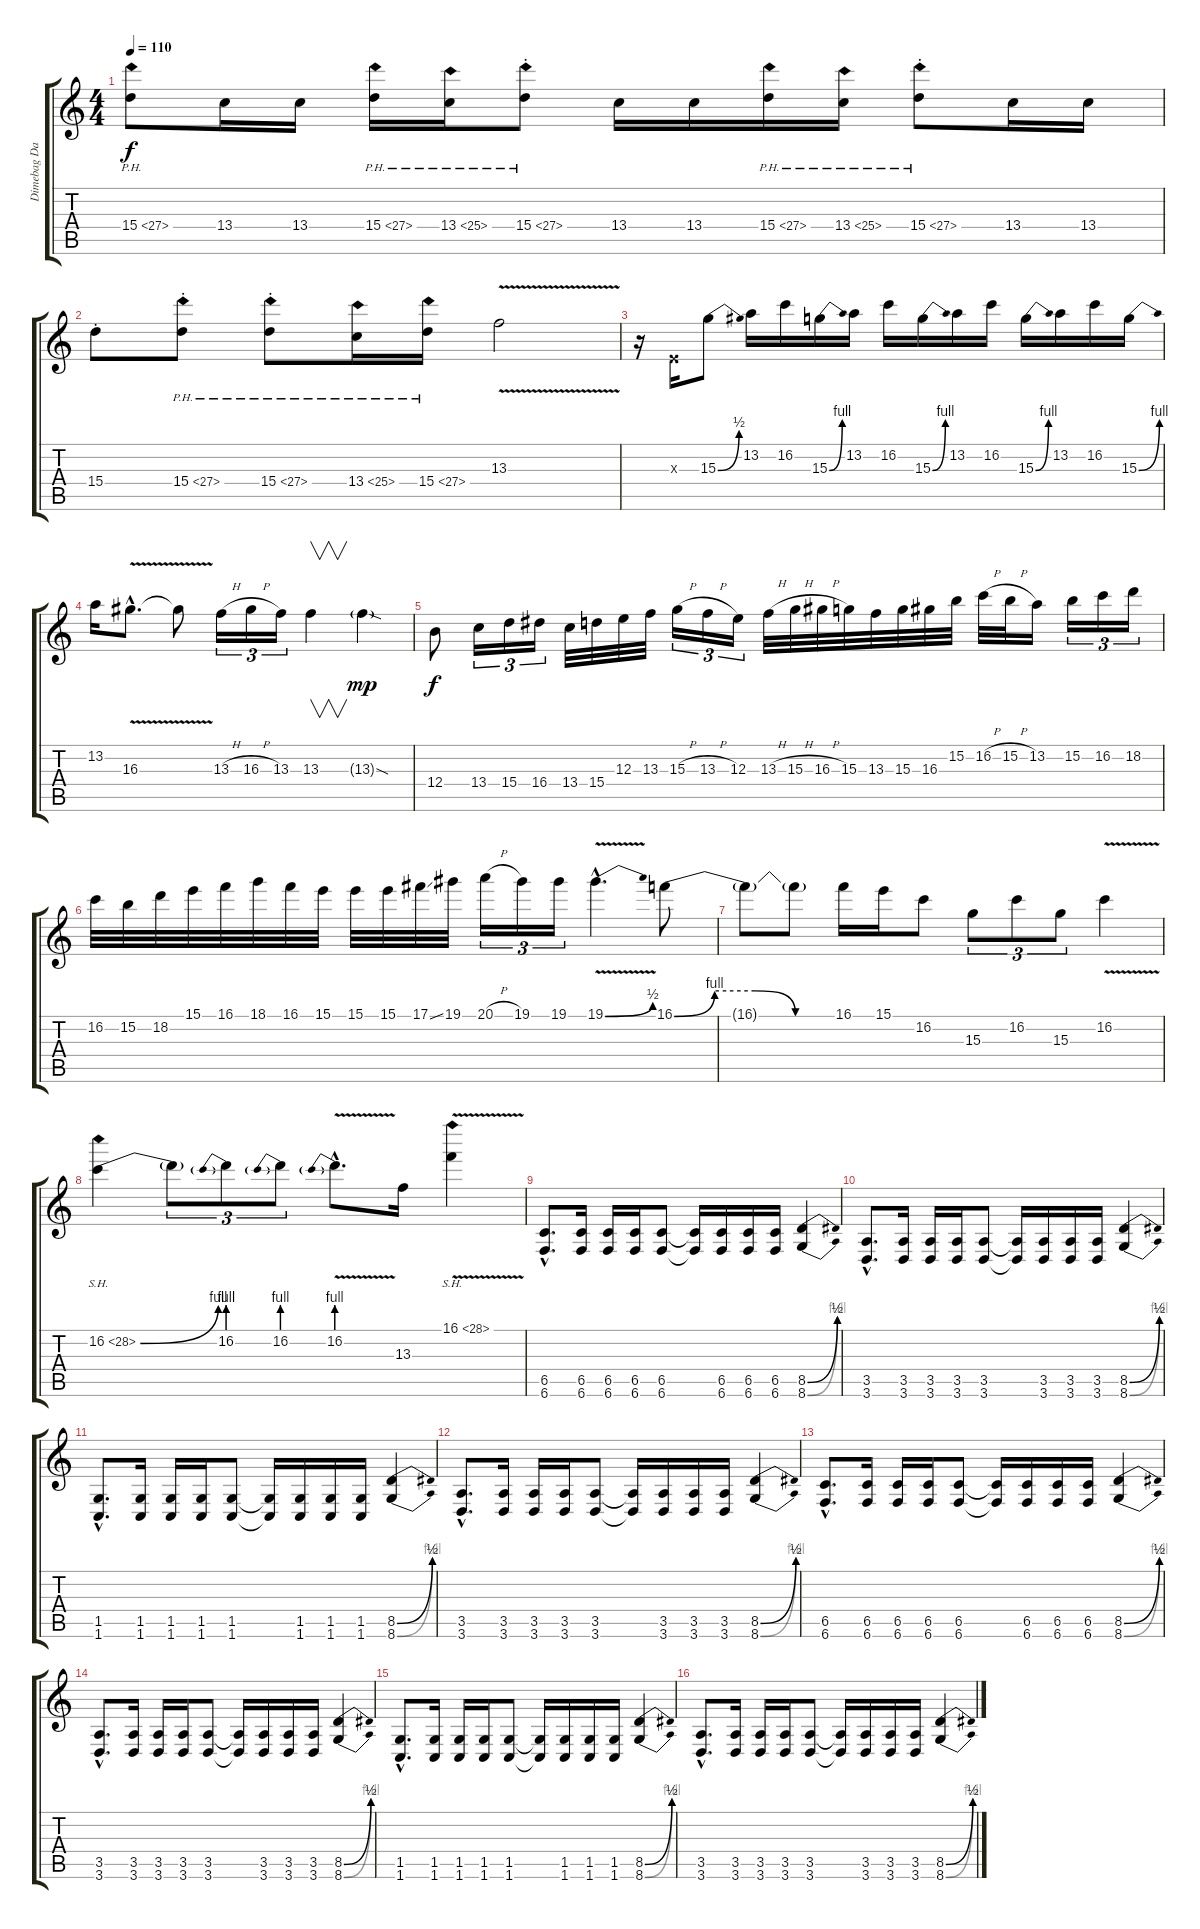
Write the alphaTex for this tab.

\track ("Dimebag Darrel" "Dimebag Da") {instrument distortionguitar}
\staff {score tabs}
\tuning (Db4 Ab3 E3 B2 Gb2 B1) {hide}
\ts (4 4)
\tempo 110
\clef g2
\ks c
15.4{ph 12}.8{dy f} 13.4.16 13.4.16 15.4{ph 12}.16 13.4{ph 12}.16 15.4{ph 12 st}.8 13.4.16 13.4.16 15.4{ph 12}.16 13.4{ph 12}.16 15.4{ph 12 st}.8 13.4.16 13.4.16 |
15.4{st}.8 15.4{ph 12 st}.8 15.4{ph 12 st}.8 13.4{ph 12}.16 15.4{ph 12}.16 13.3{v}.2 |
r.16 0.3{x}.16 15.3{be (bend 0 0 60 2)}.8 13.2.16 16.2.16 15.3{be (bend 0 0 60 4)}.16 13.2.16 16.2.16 15.3{be (bend 0 0 60 4)}.16 13.2.16 16.2.16 15.3{be (bend 0 0 60 4)}.16 13.2.16 16.2.16 15.3{be (bend 0 0 60 4)}.16 |
13.2.16 16.3{v hac}.8{d} 16.3{t}.8 13.3{h}.16{tu (3 2)} 16.3{h}.16{tu (3 2)} 13.3.16{tu (3 2)} 13.3.4{v} 13.3{sod g}.4{dy mp} |
12.4.8{dy f} 13.4.16{tu (3 2)} 15.4.16{tu (3 2)} 16.4.16{tu (3 2)} 13.4.32 15.4.32 12.3.32 13.3.32 15.3{h}.16{tu (3 2)} 13.3{h}.16{tu (3 2)} 12.3.16{tu (3 2)} 13.3{h}.32 15.3{h}.32 16.3{h}.32 15.3.32 13.3.32 15.3.32 16.3.32 15.2.32 16.2{h}.32 15.2{h}.32 13.2.16 15.2.16{tu (3 2)} 16.2.16{tu (3 2)} 18.2.16{tu (3 2)} |
16.2.32 15.2.32 18.2.32 15.1.32 16.1.32 18.1.32 16.1.32 15.1.32 15.1.32 15.1.32 17.1{ss}.32 19.1.32 20.1{h}.16{tu (3 2)} 19.1.16{tu (3 2)} 19.1.16{tu (3 2)} 19.1{be (bend 0 0 60 2) v hac}.4{d} 16.1{be (custom 0 0 15 4 30 4 45 0 60 0)}.8 |
16.1{t}.8 16.1{t}.8 16.1.16 15.1.16 16.2.8 15.3.8{tu (3 2)} 16.2.8{tu (3 2)} 15.3.8{tu (3 2)} 16.2{v}.4 |
16.2{be (bend 0 0 60 4) sh 12}.4 16.2{t}.8{tu (3 2)} 16.2{be (prebend 0 4 60 4)}.8{tu (3 2)} 16.2{be (prebend 0 4 60 4)}.8{tu (3 2)} 16.2{be (prebend 0 4 60 4) v hac}.8{d} 13.3.16 16.1{sh 12 v}.4 |
(6.5{hac} 6.6{hac}).8{d} (6.5 6.6).16 (6.5 6.6).16 (6.5 6.6).16 (6.5 6.6).8 (6.5{t} 6.6{t}).16 (6.5 6.6).16 (6.5 6.6).16 (6.5 6.6).16 (8.5{be (bend 0 0 60 2)} 8.6{be (bend 0 0 60 4)}).4 |
(3.5{hac} 3.6{hac}).8{d} (3.5 3.6).16 (3.5 3.6).16 (3.5 3.6).16 (3.5 3.6).8 (3.5{t} 3.6{t}).16 (3.5 3.6).16 (3.5 3.6).16 (3.5 3.6).16 (8.5{be (bend 0 0 60 2)} 8.6{be (bend 0 0 60 4)}).4 |
(1.5{hac} 1.6{hac}).8{d} (1.5 1.6).16 (1.5 1.6).16 (1.5 1.6).16 (1.5 1.6).8 (1.5{t} 1.6{t}).16 (1.5 1.6).16 (1.5 1.6).16 (1.5 1.6).16 (8.5{be (bend 0 0 60 2)} 8.6{be (bend 0 0 60 4)}).4 |
(3.5{hac} 3.6{hac}).8{d} (3.5 3.6).16 (3.5 3.6).16 (3.5 3.6).16 (3.5 3.6).8 (3.5{t} 3.6{t}).16 (3.5 3.6).16 (3.5 3.6).16 (3.5 3.6).16 (8.5{be (bend 0 0 60 2)} 8.6{be (bend 0 0 60 4)}).4 |
(6.5{hac} 6.6{hac}).8{d} (6.5 6.6).16 (6.5 6.6).16 (6.5 6.6).16 (6.5 6.6).8 (6.5{t} 6.6{t}).16 (6.5 6.6).16 (6.5 6.6).16 (6.5 6.6).16 (8.5{be (bend 0 0 60 2)} 8.6{be (bend 0 0 60 4)}).4 |
(3.5{hac} 3.6{hac}).8{d} (3.5 3.6).16 (3.5 3.6).16 (3.5 3.6).16 (3.5 3.6).8 (3.5{t} 3.6{t}).16 (3.5 3.6).16 (3.5 3.6).16 (3.5 3.6).16 (8.5{be (bend 0 0 60 2)} 8.6{be (bend 0 0 60 4)}).4 |
(1.5{hac} 1.6{hac}).8{d} (1.5 1.6).16 (1.5 1.6).16 (1.5 1.6).16 (1.5 1.6).8 (1.5{t} 1.6{t}).16 (1.5 1.6).16 (1.5 1.6).16 (1.5 1.6).16 (8.5{be (bend 0 0 60 2)} 8.6{be (bend 0 0 60 4)}).4 |
(3.5{hac} 3.6{hac}).8{d} (3.5 3.6).16 (3.5 3.6).16 (3.5 3.6).16 (3.5 3.6).8 (3.5{t} 3.6{t}).16 (3.5 3.6).16 (3.5 3.6).16 (3.5 3.6).16 (8.5{be (bend 0 0 60 2)} 8.6{be (bend 0 0 60 4)}).4
